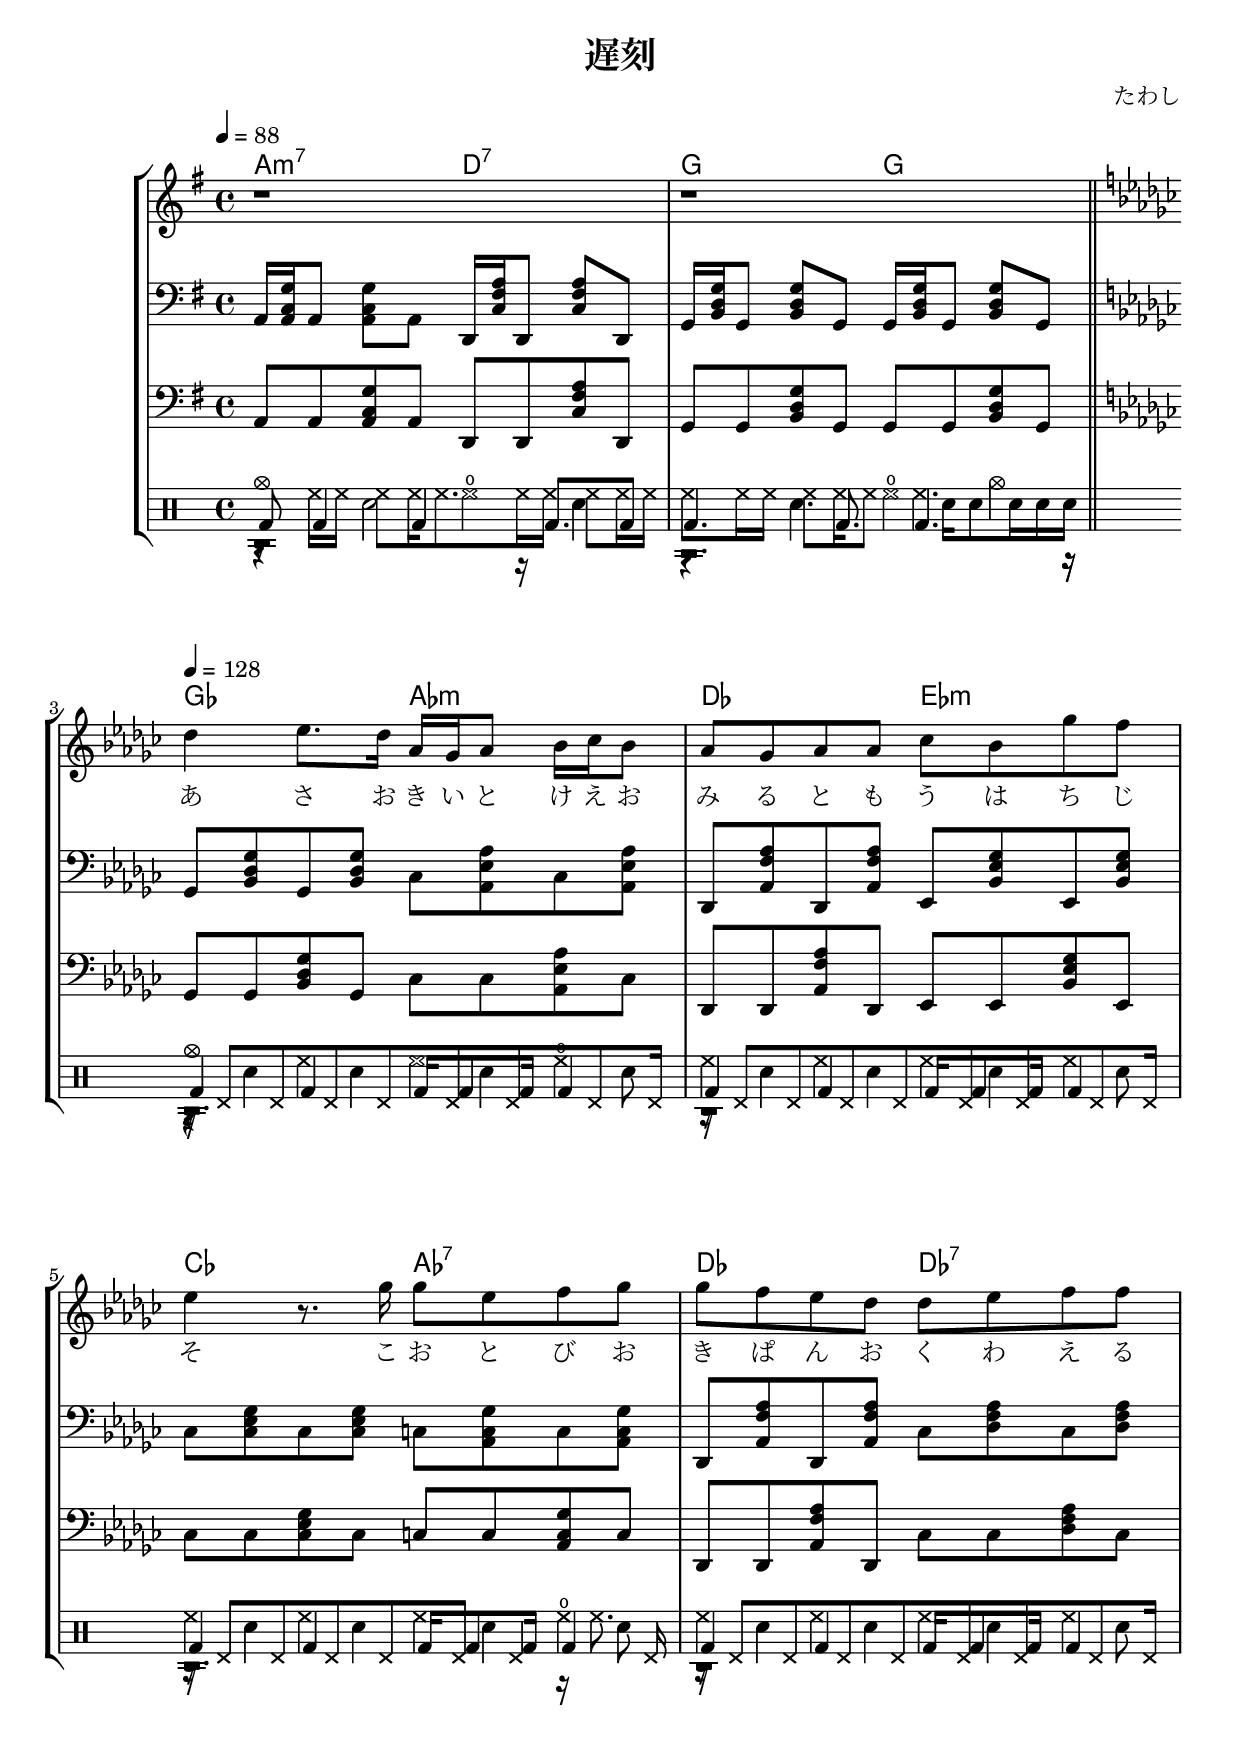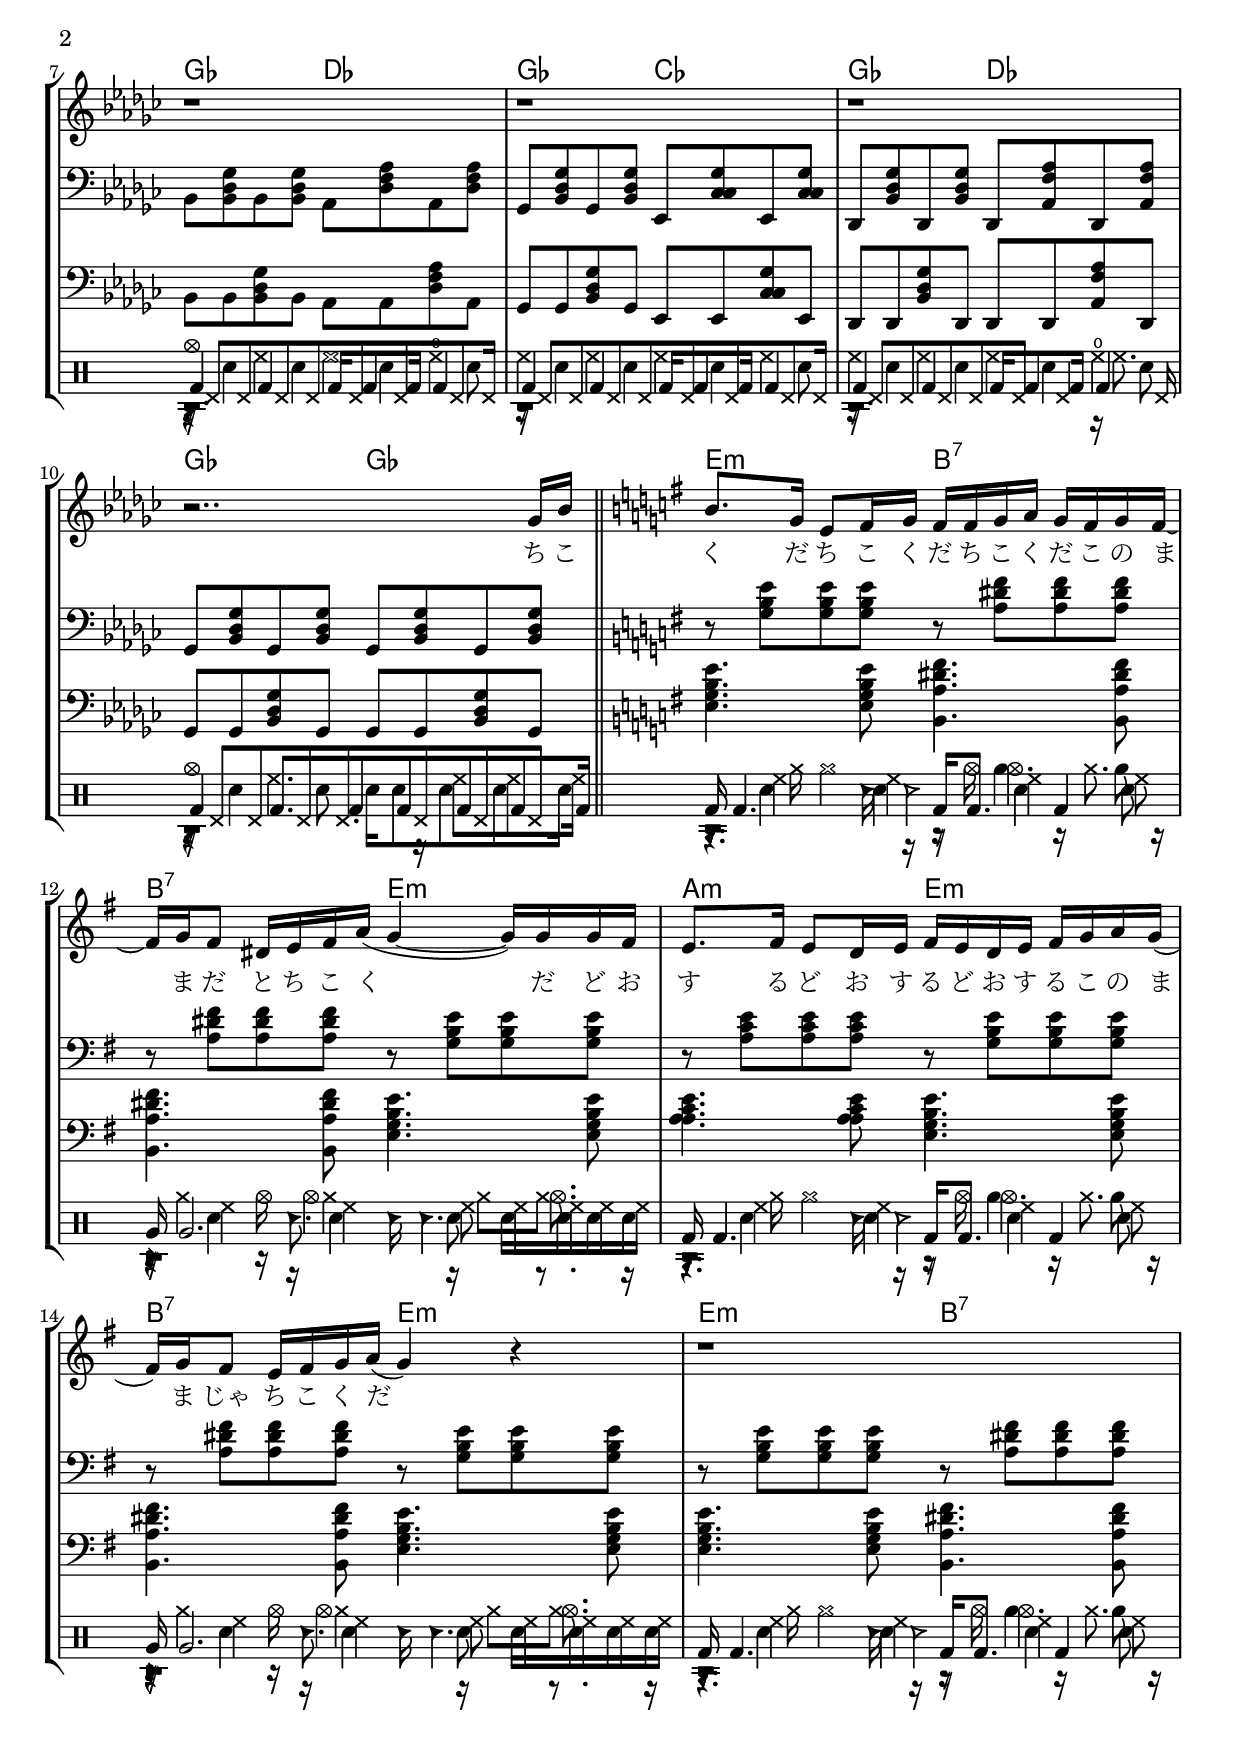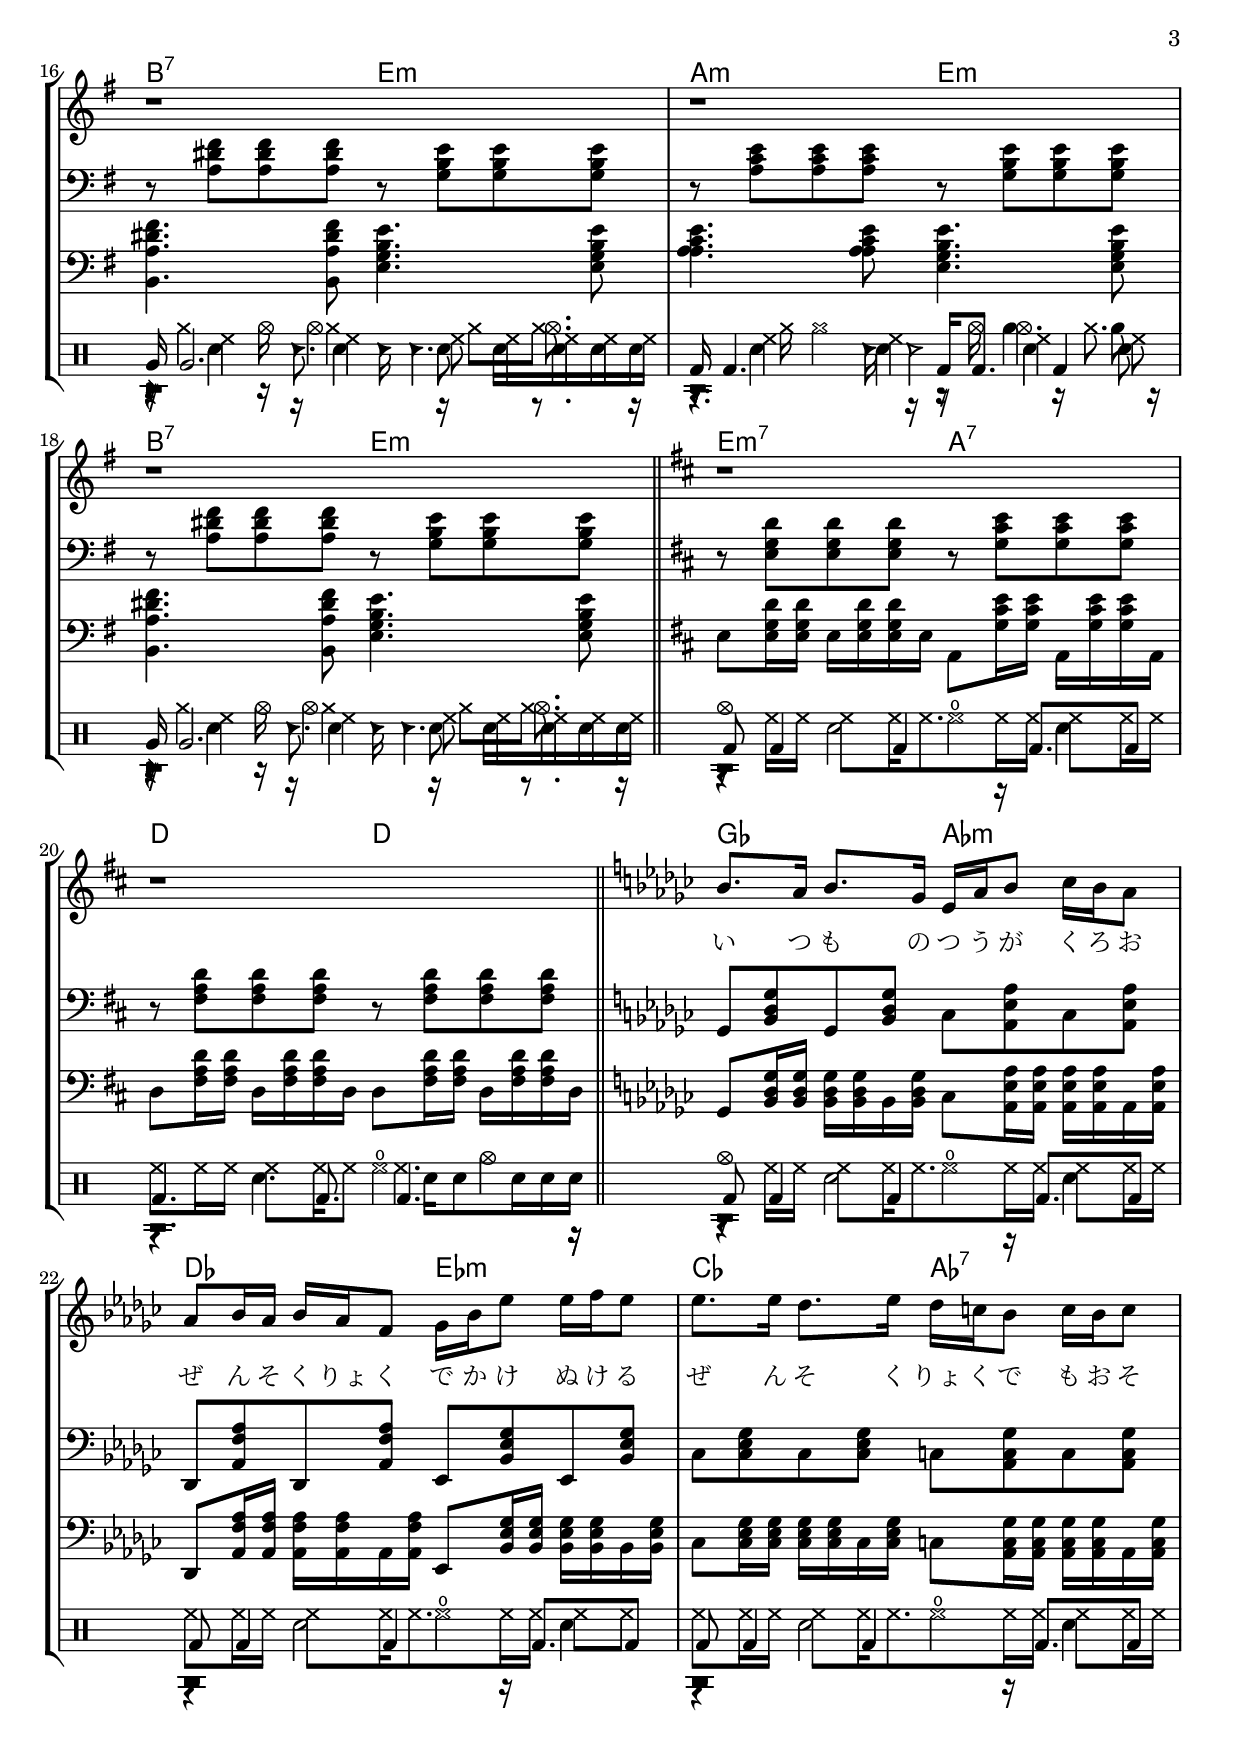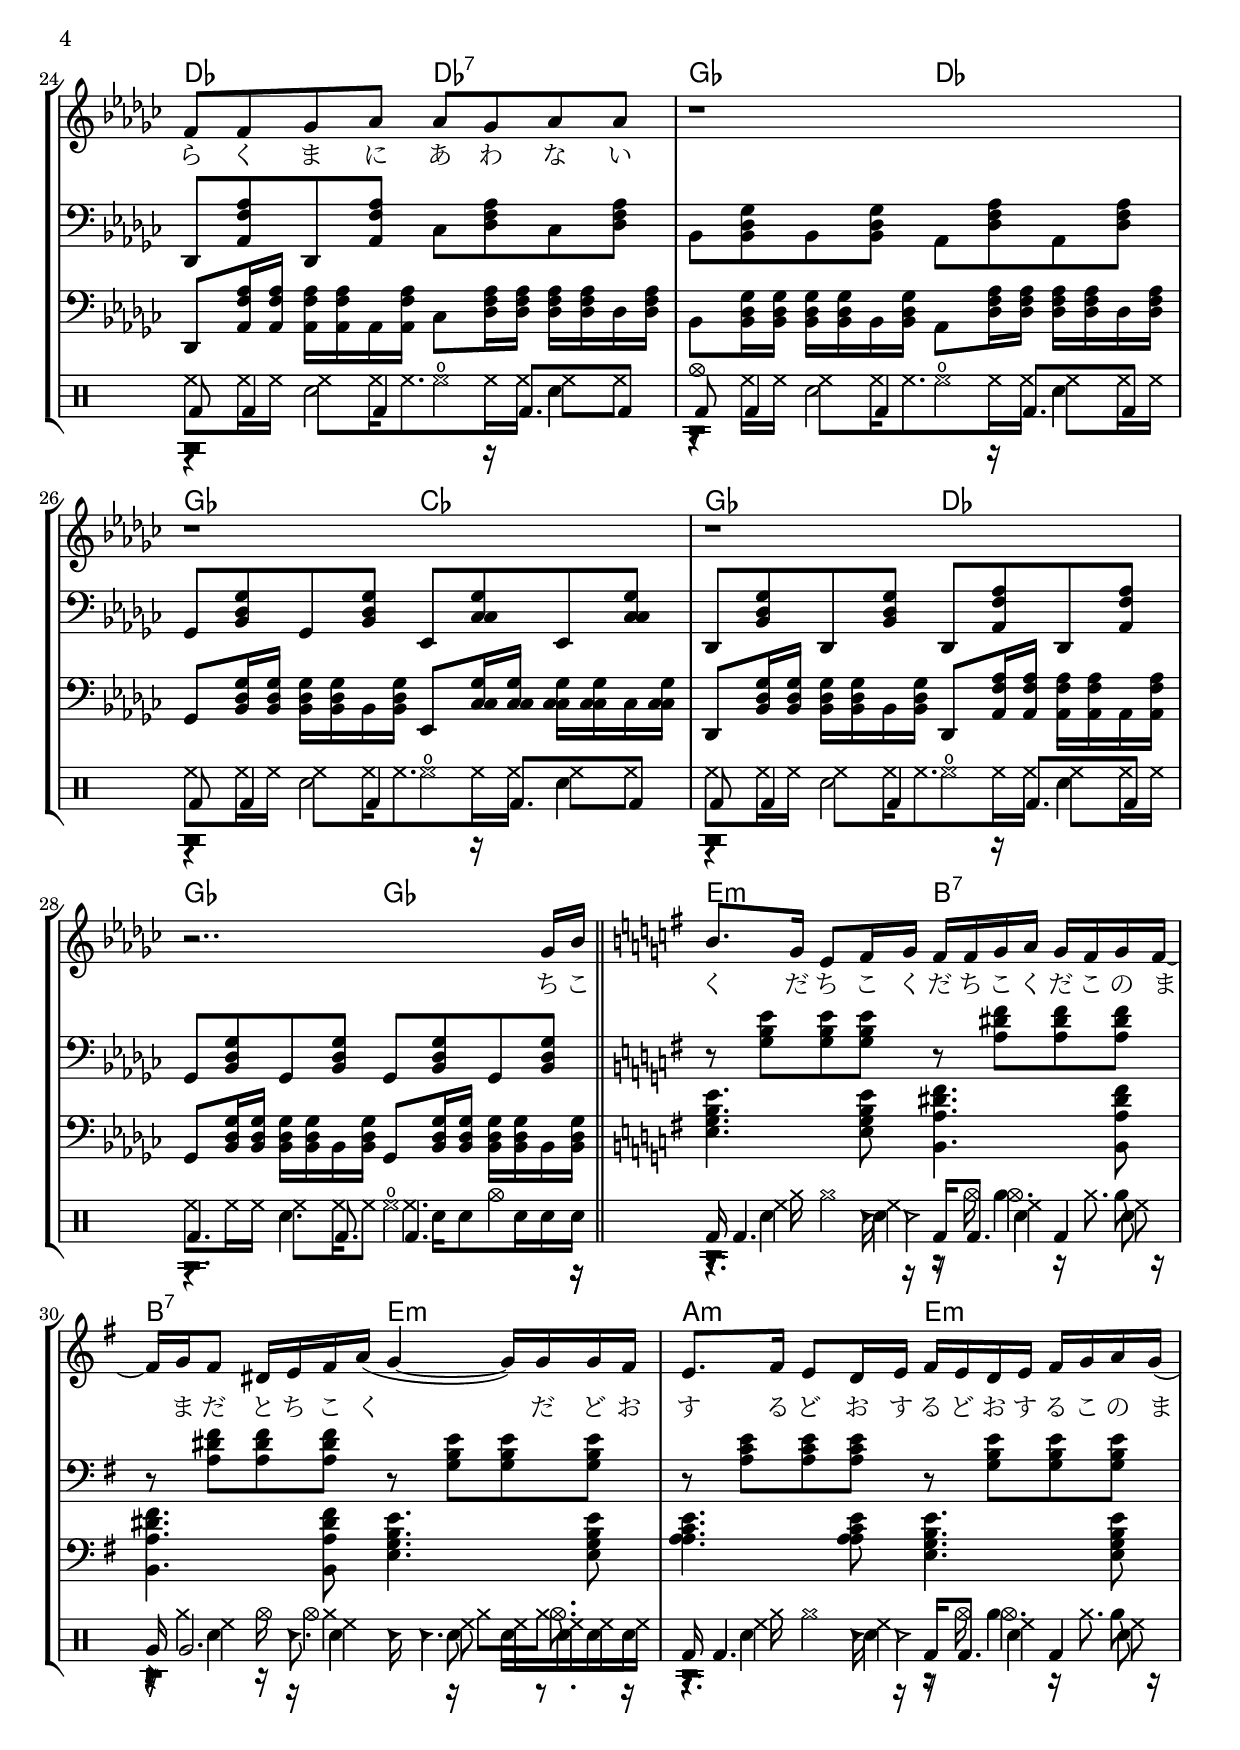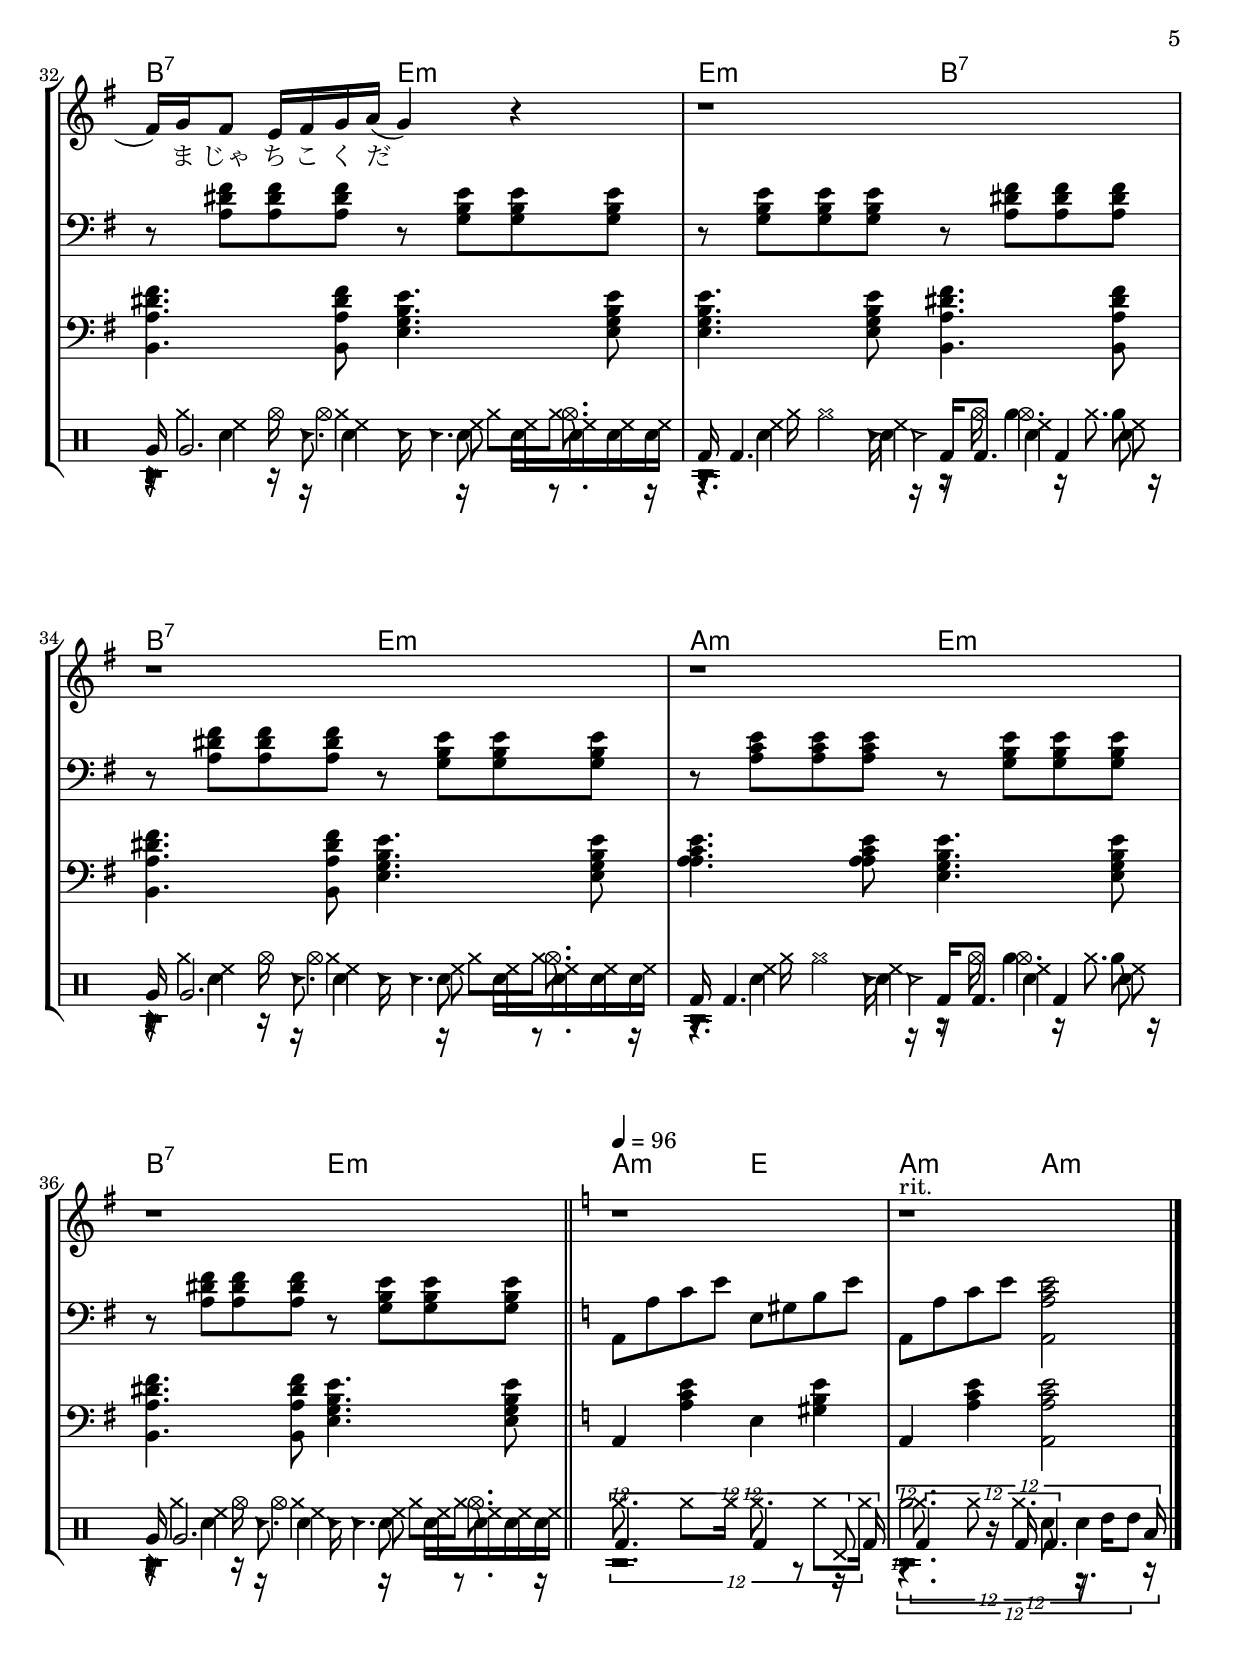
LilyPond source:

\version "2.12.1"

\header {
	title = \markup {遅刻}
	composer = \markup \center-column {たわし}
}

harmony = \chordmode {
	a2:min7 d:7 g g 

	ges as:m des es:m ces as:7 des des:7 ges des ges ces ges des ges ges 

	e:m b:7 b:7 e:m a:m e:m b:7 e:m e:m b:7 b:7 e:m a:m e:m b:7 e:m 

	e:min7 a:7 d d 

	ges as:m des es:m ces as:7 des des:7 ges des ges ces ges des ges ges 

	e:m b:7 b:7 e:m a:m e:m b:7 e:m e:m b:7 b:7 e:m a:m e:m b:7 e:m 

	a:m e a:m a:m 
}

melody = {
	\key g \major
	\tempo 4 = 88
	r1 | r1   
	\set Staff.midiInstrument = #"fss0.32"
		\key ges \major
	\tempo 4 = 128
 des''4  es''8.  des''16  as'16  ges'16  as'8  bes'16  ces''16  bes'8 
	as'8  ges'8  as'8  as'8  ces''8  bes'8  ges''8  f''8 
	es''4  r8.  ges''16  ges''8  es''8  f''8  ges''8 
	ges''8  f''8  es''8  des''8  des''8  es''8  f''8  f''8
	r1 r1 r1 r2.. 	\set Staff.midiInstrument = #"fss0.32"
	ges'16  bes'16 
		\key g \major
b'8.  g'16  e'8  fis'16  g'16  fis'16  fis'16  g'16  a'16  g'16  fis'16  g'16  fis'16~ 
	fis'16  g'16  fis'8  dis'16  e'16  fis'16  a'16  (g'4~g'16)  g'16  g'16  fis'16 
	e'8.  fis'16  e'8  d'16  e'16  fis'16  e'16  d'16  e'16  fis'16  g'16  a'16  g'16 
	(fis'16)  g'16  fis'8  e'16  fis'16  g'16  a'16  (g'4)  	r4 r1 r1 r1 r1 	\key d \major
	r1 | r1   
	\set Staff.midiInstrument = #"fss0.32"
		\key ges \major
 bes'8.  as'16  bes'8.  ges'16  es'16  as'16  bes'8  ces''16  bes'16  as'8 
	as'8  bes'16  as'16  bes'16  as'16  f'8  ges'16  bes'16  es''8  es''16  f''16  es''8 
	es''8.  es''16  des''8.  es''16  des''16  c''16  bes'8  c''16  bes'16  c''8 
	f'8  f'8  ges'8  as'8  as'8  ges'8  as'8  as'8
	r1 r1 r1 r2.. 	\set Staff.midiInstrument = #"fss0.32"
	ges'16  bes'16 
		\key g \major
b'8.  g'16  e'8  fis'16  g'16  fis'16  fis'16  g'16  a'16  g'16  fis'16  g'16  fis'16~ 
	fis'16  g'16  fis'8  dis'16  e'16  fis'16  a'16  (g'4~g'16)  g'16  g'16  fis'16 
	e'8.  fis'16  e'8  d'16  e'16  fis'16  e'16  d'16  e'16  fis'16  g'16  a'16  g'16 
	(fis'16)  g'16  fis'8  e'16  fis'16  g'16  a'16  (g'4)  	r4 r1 r1 r1 r1 	\key c \major
	\tempo 4 = 96
	r1 | r1^"rit." \bar "|."
}

words = \lyricmode {
	
	あ  さ  お  き  い  と  け  え  お  み  る  と  も  う  は  ち  じ  そ  こ  お  と  び  お  き  ぱ  ん  お  く  わ  え  る  
	ち  こ  く  だ  ち  こ  く  だ  ち  こ  く  だ  こ  の  ま  ま  だ  と  ち  こ  く  だ  ど  お  す  る  ど  お  す  る  ど  お  す  る  こ  の  ま  ま  じゃ  ち  こ  く  だ  
	
	い  つ  も  の  つ  う  が  く  ろ  お  ぜ  ん  そ  く  りょ  く  で  か  け  ぬ  け  る  ぜ  ん  そ  く  りょ  く  で  も  お  そ  ら  く  ま  に  あ  わ  な  い  
	ち  こ  く  だ  ち  こ  く  だ  ち  こ  く  だ  こ  の  ま  ま  だ  と  ち  こ  く  だ  ど  お  す  る  ど  お  す  る  ど  お  す  る  こ  の  ま  ま  じゃ  ち  こ  く  だ  
	
}

tempochange = {
	\tempo 4 = 88
	r1 | r1 \bar "||"
	\tempo 4 = 128
	r1 | r1 | r1 | r1 | r1 | r1 | r1 | r1 \bar "||"
	\tempo 4 = 128
	r1 | r1 | r1 | r1 | r1 | r1 | r1 | r1 \bar "||"
	\tempo 4 = 128
	r1 | r1 \bar "||"
	\tempo 4 = 128
	r1 | r1 | r1 | r1 | r1 | r1 | r1 | r1 \bar "||"
	\tempo 4 = 128
	r1 | r1 | r1 | r1 | r1 | r1 | r1 | r1 \bar "||"
	\tempo 4 = 96
	r1 | \tempo 4 = 72 r2 \tempo 4 = 64 r2 \bar "|."
}

mainacc = {
	\clef bass
	\set Staff.midiInstrument = #"Electric Piano2"
	\key g \major
	\tempo 4 = 88
	a,16 <a, c g>16 a,8 <a, c g>8 a,8
	d,16 <c fis a>16 d,8 <c fis a>8 d,8
	g,16 <b, d g>16 g,8 <b, d g>8 g,8
	g,16 <b, d g>16 g,8 <b, d g>8 g,8
	\bar "||"

	\set Staff.midiInstrument = #"Distorted Guitar"
	\key ges \major
	\tempo 4 = 128
	ges,8 <bes, des ges> ges, <bes, des ges>
	ces8 <as, es as> ces <as, es as>
	des,8 <as, f as> des, <as, f as>
	es,8 <bes, es ges> es, <bes, es ges>
	ces8 <ces es ges> ces <ces es ges>
	c8 <as, c ges> c <as, c ges>
	des,8 <as, f as> des, <as, f as>
	ces8 <des f as> ces <des f as>
	bes,8 <bes, des ges> bes, <bes, des ges>
	as,8 <des f as> as, <des f as>
	ges,8 <bes, des ges> ges, <bes, des ges>
	es,8 <ces ces ges> es, <ces ces ges>
	des,8 <bes, des ges> des, <bes, des ges>
	des,8 <as, f as> des, <as, f as>
	ges,8 <bes, des ges> ges, <bes, des ges>
	ges,8 <bes, des ges> ges, <bes, des ges>
	\bar "||"

	\set Staff.midiInstrument = #"Steel Drums"
	\key g \major
	r8 <g b e'>8 <g b e'>8 <g b e'>8
	r8 <a dis' fis'>8 <a dis' fis'>8 <a dis' fis'>8
	r8 <a dis' fis'>8 <a dis' fis'>8 <a dis' fis'>8
	r8 <g b e'>8 <g b e'>8 <g b e'>8
	r8 <a c' e'>8 <a c' e'>8 <a c' e'>8
	r8 <g b e'>8 <g b e'>8 <g b e'>8
	r8 <a dis' fis'>8 <a dis' fis'>8 <a dis' fis'>8
	r8 <g b e'>8 <g b e'>8 <g b e'>8
	r8 <g b e'>8 <g b e'>8 <g b e'>8
	r8 <a dis' fis'>8 <a dis' fis'>8 <a dis' fis'>8
	r8 <a dis' fis'>8 <a dis' fis'>8 <a dis' fis'>8
	r8 <g b e'>8 <g b e'>8 <g b e'>8
	r8 <a c' e'>8 <a c' e'>8 <a c' e'>8
	r8 <g b e'>8 <g b e'>8 <g b e'>8
	r8 <a dis' fis'>8 <a dis' fis'>8 <a dis' fis'>8
	r8 <g b e'>8 <g b e'>8 <g b e'>8
	\bar "||"

	\set Staff.midiInstrument = #"Electric Piano2"
	\key d \major
	r8 <e g d'>8 <e g d'>8 <e g d'>8
	r8 <g cis' e'>8 <g cis' e'>8 <g cis' e'>8
	r8 <fis a d'>8 <fis a d'>8 <fis a d'>8
	r8 <fis a d'>8 <fis a d'>8 <fis a d'>8
	\bar "||"

	\set Staff.midiInstrument = #"Distorted Guitar"
	\key ges \major
	ges,8 <bes, des ges> ges, <bes, des ges>
	ces8 <as, es as> ces <as, es as>
	des,8 <as, f as> des, <as, f as>
	es,8 <bes, es ges> es, <bes, es ges>
	ces8 <ces es ges> ces <ces es ges>
	c8 <as, c ges> c <as, c ges>
	des,8 <as, f as> des, <as, f as>
	ces8 <des f as> ces <des f as>
	bes,8 <bes, des ges> bes, <bes, des ges>
	as,8 <des f as> as, <des f as>
	ges,8 <bes, des ges> ges, <bes, des ges>
	es,8 <ces ces ges> es, <ces ces ges>
	des,8 <bes, des ges> des, <bes, des ges>
	des,8 <as, f as> des, <as, f as>
	ges,8 <bes, des ges> ges, <bes, des ges>
	ges,8 <bes, des ges> ges, <bes, des ges>
	\bar "||"

	\set Staff.midiInstrument = #"Steel Drums"
	\key g \major
	r8 <g b e'>8 <g b e'>8 <g b e'>8
	r8 <a dis' fis'>8 <a dis' fis'>8 <a dis' fis'>8
	r8 <a dis' fis'>8 <a dis' fis'>8 <a dis' fis'>8
	r8 <g b e'>8 <g b e'>8 <g b e'>8
	r8 <a c' e'>8 <a c' e'>8 <a c' e'>8
	r8 <g b e'>8 <g b e'>8 <g b e'>8
	r8 <a dis' fis'>8 <a dis' fis'>8 <a dis' fis'>8
	r8 <g b e'>8 <g b e'>8 <g b e'>8
	r8 <g b e'>8 <g b e'>8 <g b e'>8
	r8 <a dis' fis'>8 <a dis' fis'>8 <a dis' fis'>8
	r8 <a dis' fis'>8 <a dis' fis'>8 <a dis' fis'>8
	r8 <g b e'>8 <g b e'>8 <g b e'>8
	r8 <a c' e'>8 <a c' e'>8 <a c' e'>8
	r8 <g b e'>8 <g b e'>8 <g b e'>8
	r8 <a dis' fis'>8 <a dis' fis'>8 <a dis' fis'>8
	r8 <g b e'>8 <g b e'>8 <g b e'>8
	\bar "||"

	\set Staff.midiInstrument = #"Orchestra Hit"
	\key c \major
	\tempo 4 = 96
	a,8 a8 c'8 e'8
	e8 gis8 b8 e'8
	a,8 a8 c'8 e'8
	<a, a c' e'>2
	\bar "|."
}

subacc = {
	\clef bass
	\set Staff.midiInstrument = #"Pad 6 (metallic)"
	\key g \major
	\tempo 4 = 88
	a,8 a,8 <a, c g>8 a,8
	d,8 d,8 <c fis a>8 d,8
	g,8 g,8 <b, d g>8 g,8
	g,8 g,8 <b, d g>8 g,8
	\bar "||"

	\set Staff.midiInstrument = #"Slap Bass 2"
	\key ges \major
	\tempo 4 = 128
	ges,8 ges,8 <bes, des ges>8 ges,8
	ces8 ces8 <as, es as>8 ces8
	des,8 des,8 <as, f as>8 des,8
	es,8 es,8 <bes, es ges>8 es,8
	ces8 ces8 <ces es ges>8 ces8
	c8 c8 <as, c ges>8 c8
	des,8 des,8 <as, f as>8 des,8
	ces8 ces8 <des f as>8 ces8
	bes,8 bes,8 <bes, des ges>8 bes,8
	as,8 as,8 <des f as>8 as,8
	ges,8 ges,8 <bes, des ges>8 ges,8
	es,8 es,8 <ces ces ges>8 es,8
	des,8 des,8 <bes, des ges>8 des,8
	des,8 des,8 <as, f as>8 des,8
	ges,8 ges,8 <bes, des ges>8 ges,8
	ges,8 ges,8 <bes, des ges>8 ges,8
	\bar "||"

	\set Staff.midiInstrument = #"Synth Bass 1"
	\key g \major
	<e g b e'>4. <e g b e'>8
	<b, a dis' fis'>4. <b, a dis' fis'>8
	<b, a dis' fis'>4. <b, a dis' fis'>8
	<e g b e'>4. <e g b e'>8
	<a a c' e'>4. <a a c' e'>8
	<e g b e'>4. <e g b e'>8
	<b, a dis' fis'>4. <b, a dis' fis'>8
	<e g b e'>4. <e g b e'>8
	<e g b e'>4. <e g b e'>8
	<b, a dis' fis'>4. <b, a dis' fis'>8
	<b, a dis' fis'>4. <b, a dis' fis'>8
	<e g b e'>4. <e g b e'>8
	<a a c' e'>4. <a a c' e'>8
	<e g b e'>4. <e g b e'>8
	<b, a dis' fis'>4. <b, a dis' fis'>8
	<e g b e'>4. <e g b e'>8
	\bar "||"

	\set Staff.midiInstrument = #"Electric Bass (finger)"
	\key d \major
	e8 <e g d'>16 <e g d'>16   e16 <e g d'>16 <e g d'>16 e16
	a,8 <g cis' e'>16 <g cis' e'>16   a,16 <g cis' e'>16 <g cis' e'>16 a,16
	d8 <fis a d'>16 <fis a d'>16   d16 <fis a d'>16 <fis a d'>16 d16
	d8 <fis a d'>16 <fis a d'>16   d16 <fis a d'>16 <fis a d'>16 d16
	\bar "||"

	\set Staff.midiInstrument = #"Slap Bass 2"
	\key ges \major
	ges,8 <bes, des ges>16 <bes, des ges>16   <bes, des ges>16 <bes, des ges>16   bes,16 <bes, des ges>16
	ces8 <as, es as>16 <as, es as>16   <as, es as>16 <as, es as>16   as,16 <as, es as>16
	des,8 <as, f as>16 <as, f as>16   <as, f as>16 <as, f as>16   as,16 <as, f as>16
	es,8 <bes, es ges>16 <bes, es ges>16   <bes, es ges>16 <bes, es ges>16   bes,16 <bes, es ges>16
	ces8 <ces es ges>16 <ces es ges>16   <ces es ges>16 <ces es ges>16   ces16 <ces es ges>16
	c8 <as, c ges>16 <as, c ges>16   <as, c ges>16 <as, c ges>16   as,16 <as, c ges>16
	des,8 <as, f as>16 <as, f as>16   <as, f as>16 <as, f as>16   as,16 <as, f as>16
	ces8 <des f as>16 <des f as>16   <des f as>16 <des f as>16   des16 <des f as>16
	bes,8 <bes, des ges>16 <bes, des ges>16   <bes, des ges>16 <bes, des ges>16   bes,16 <bes, des ges>16
	as,8 <des f as>16 <des f as>16   <des f as>16 <des f as>16   des16 <des f as>16
	ges,8 <bes, des ges>16 <bes, des ges>16   <bes, des ges>16 <bes, des ges>16   bes,16 <bes, des ges>16
	es,8 <ces ces ges>16 <ces ces ges>16   <ces ces ges>16 <ces ces ges>16   ces16 <ces ces ges>16
	des,8 <bes, des ges>16 <bes, des ges>16   <bes, des ges>16 <bes, des ges>16   bes,16 <bes, des ges>16
	des,8 <as, f as>16 <as, f as>16   <as, f as>16 <as, f as>16   as,16 <as, f as>16
	ges,8 <bes, des ges>16 <bes, des ges>16   <bes, des ges>16 <bes, des ges>16   bes,16 <bes, des ges>16
	ges,8 <bes, des ges>16 <bes, des ges>16   <bes, des ges>16 <bes, des ges>16   bes,16 <bes, des ges>16
	\bar "||"

	\set Staff.midiInstrument = #"Synth Bass 1"
	\key g \major
	<e g b e'>4. <e g b e'>8
	<b, a dis' fis'>4. <b, a dis' fis'>8
	<b, a dis' fis'>4. <b, a dis' fis'>8
	<e g b e'>4. <e g b e'>8
	<a a c' e'>4. <a a c' e'>8
	<e g b e'>4. <e g b e'>8
	<b, a dis' fis'>4. <b, a dis' fis'>8
	<e g b e'>4. <e g b e'>8
	<e g b e'>4. <e g b e'>8
	<b, a dis' fis'>4. <b, a dis' fis'>8
	<b, a dis' fis'>4. <b, a dis' fis'>8
	<e g b e'>4. <e g b e'>8
	<a a c' e'>4. <a a c' e'>8
	<e g b e'>4. <e g b e'>8
	<b, a dis' fis'>4. <b, a dis' fis'>8
	<e g b e'>4. <e g b e'>8
	\bar "||"

	\set Staff.midiInstrument = #"Electric Bass (finger)"
	\key c \major
	\tempo 4 = 96
	a,4 <a c' e'>4
	e4 <gis b e'>4
	a,4 <a c' e'>4
	<a, a c' e'>2
	\bar "|."
}

percA = {
	\drummode {
	r2 hho2  |r2 hho2  \bar "||"
	r2. hho4  |r1  |r2. hho4  |r1  |r2. hho4  |r1  |r2. hho4  |r1  \bar "||"
	r8 hh4 hh4 hh4 hh8  |r8 hh4 hh4 hh8 hh16 hh16 hh16 hh16  |r8 hh4 hh4 hh4 hh8  |r8 hh4 hh4 hh8 hh16 hh16 hh16 hh16  |r8 hh4 hh4 hh4 hh8  |r8 hh4 hh4 hh8 hh16 hh16 hh16 hh16  |r8 hh4 hh4 hh4 hh8  |r8 hh4 hh4 hh8 hh16 hh16 hh16 hh16  \bar "||"
	r2 hho2  |r2 hho2  \bar "||"
	r2 hho2  |r2 hho2  |r2 hho2  |r2 hho2  |r2 hho2  |r2 hho2  |r2 hho2  |r2 hho2  \bar "||"
	r8 hh4 hh4 hh4 hh8  |r8 hh4 hh4 hh8 hh16 hh16 hh16 hh16  |r8 hh4 hh4 hh4 hh8  |r8 hh4 hh4 hh8 hh16 hh16 hh16 hh16  |r8 hh4 hh4 hh4 hh8  |r8 hh4 hh4 hh8 hh16 hh16 hh16 hh16  |r8 hh4 hh4 hh4 hh8  |r8 hh4 hh4 hh8 hh16 hh16 hh16 hh16  \bar "||"
	\times 16/12{ cymr8. cymr8 cymr16 cymr8. cymr8 cymr16 } |\times 16/12{ cymr8. cymr8 cymr4. r16 } \bar "|."
	}
}

percB = {
	\drummode {
	r8 hh16 hh16 hh8 hh16 hh8. hh16 hh16 hh8 hh16 hh16  |hh8 hh16 hh16 hh8 hh16 hh8 hh4. r16  \bar "||"
	r4 hh4 hh2  |hh4 hh4 hh4 hh4  |hh4 hh4 hh4 r16 hh8.  |hh4 hh4 hh4 hh4  |r4 hh4 hh2  |hh4 hh4 hh4 hh4  |hh4 hh4 hh4 r16 hh8.  |r4 hh4. r16 hh8 hh8 hh16  \bar "||"
	r8 sn4 sn4 sn4 sn8  |r8 sn4 sn4 sn8 sn16 sn16 sn16 sn16  |r8 sn4 sn4 sn4 sn8  |r8 sn4 sn4 sn8 sn16 sn16 sn16 sn16  |r8 sn4 sn4 sn4 sn8  |r8 sn4 sn4 sn8 sn16 sn16 sn16 sn16  |r8 sn4 sn4 sn4 sn8  |r8 sn4 sn4 sn8 sn16 sn16 sn16 sn16  \bar "||"
	r8 hh16 hh16 hh8 hh16 hh8. hh16 hh16 hh8 hh16 hh16  |hh8 hh16 hh16 hh8 hh16 hh8 hh4. r16  \bar "||"
	r8 hh16 hh16 hh8 hh16 hh8. hh16 hh16 hh8 hh16 hh16  |hh8 hh16 hh16 hh8 hh16 hh8. hh16 hh16 hh8 hh8  |hh8 hh16 hh16 hh8 hh16 hh8. hh16 hh16 hh8 hh16 hh16  |hh8 hh16 hh16 hh8 hh16 hh8. hh16 hh16 hh8 hh8  |r8 hh16 hh16 hh8 hh16 hh8. hh16 hh16 hh8 hh16 hh16  |hh8 hh16 hh16 hh8 hh16 hh8. hh16 hh16 hh8 hh8  |hh8 hh16 hh16 hh8 hh16 hh8. hh16 hh16 hh8 hh16 hh16  |hh8 hh16 hh16 hh8 hh16 hh8 hh4. r16  \bar "||"
	r8 sn4 sn4 sn4 sn8  |r8 sn4 sn4 sn8 sn16 sn16 sn16 sn16  |r8 sn4 sn4 sn4 sn8  |r8 sn4 sn4 sn8 sn16 sn16 sn16 sn16  |r8 sn4 sn4 sn4 sn8  |r8 sn4 sn4 sn8 sn16 sn16 sn16 sn16  |r8 sn4 sn4 sn4 sn8  |r8 sn4 sn4 sn8 sn16 sn16 sn16 sn16  \bar "||"
	\times 16/12{ r2 r8 hhp8 } |\times 16/12{ r2. } \bar "|."
	}
}

percC = {
	\drummode {
	r4 sn2 sn4  |r4 sn4. sn16 sn8 sn16 sn16 sn16  \bar "||"
	r16 hhp8 hhp8 hhp8 hhp8 hhp8 hhp8 hhp8 hhp16  |r16 hhp8 hhp8 hhp8 hhp8 hhp8 hhp8 hhp8 hhp16  |r16 hhp8 hhp8 hhp8 hhp8 hhp8 hhp4 hhp16  |r16 hhp8 hhp8 hhp8 hhp8 hhp8 hhp8 hhp8 hhp16  |r16 hhp8 hhp8 hhp8 hhp8 hhp8 hhp8 hhp8 hhp16  |r16 hhp8 hhp8 hhp8 hhp8 hhp8 hhp8 hhp8 hhp16  |r16 hhp8 hhp8 hhp8 hhp8 hhp8 hhp4 hhp16  |r16 hhp8 hhp8 hhp8 hhp8. hhp8 hhp8 hhp8  \bar "||"
	bd16 bd4. r16 bd16 bd8. bd4  |r1  |bd16 bd4. r16 bd16 bd8. bd4  |r1  |bd16 bd4. r16 bd16 bd8. bd4  |r1  |bd16 bd4. r16 bd16 bd8. bd4  |r1  \bar "||"
	r4 sn2 sn4  |r4 sn4. sn16 sn8 sn16 sn16 sn16  \bar "||"
	r4 sn2 sn4  |r4 sn2 sn4  |r4 sn2 sn4  |r4 sn2 sn4  |r4 sn2 sn4  |r4 sn2 sn4  |r4 sn2 sn4  |r4 sn4. sn16 sn8 sn16 sn16 sn16  \bar "||"
	bd16 bd4. r16 bd16 bd8. bd4  |r1  |bd16 bd4. r16 bd16 bd8. bd4  |r1  |bd16 bd4. r16 bd16 bd8. bd4  |r1  |bd16 bd4. r16 bd16 bd8. bd4  |r1  \bar "||"
	\times 16/12{ bd4. bd4 r16 bd16 } |\times 16/12{ bd4 r16 bd16 bd4. } \bar "|."
	}
}

percD = {
	\drummode {
	bd8 bd4 bd4 r16 bd8. bd8  |bd4. bd8. bd4. r16  \bar "||"
	r8 sn4 sn4 sn4 sn8  |r8 sn4 sn4 sn4 sn8  |r8 sn4 sn4 sn4 sn8  |r8 sn4 sn4 sn4 sn8  |r8 sn4 sn4 sn4 sn8  |r8 sn4 sn4 sn4 sn8  |r8 sn4 sn4 sn4 sn8  |r8 sn4 sn8 sn16 sn8 sn8 sn8 sn16  \bar "||"
	r2 r16 cymc16 cymc4.  |r4 cymc16 cymc2 cymc8.  |r2 r16 cymc16 cymc4.  |r4 cymc16 cymc2 cymc8.  |r2 r16 cymc16 cymc4.  |r4 cymc16 cymc2 cymc8.  |r2 r16 cymc16 cymc4.  |r4 cymc16 cymc2 cymc8.  \bar "||"
	bd8 bd4 bd4 r16 bd8. bd8  |bd4. bd8. bd4. r16  \bar "||"
	bd8 bd4 bd4 r16 bd8. bd8  |bd8 bd4 bd4 r16 bd8. bd8  |bd8 bd4 bd4 r16 bd8. bd8  |bd8 bd4 bd4 r16 bd8. bd8  |bd8 bd4 bd4 r16 bd8. bd8  |bd8 bd4 bd4 r16 bd8. bd8  |bd8 bd4 bd4 r16 bd8. bd8  |bd4. bd8. bd4. r16  \bar "||"
	r2 r16 cymc16 cymc4.  |r4 cymc16 cymc2 cymc8.  |r2 r16 cymc16 cymc4.  |r4 cymc16 cymc2 cymc8.  |r2 r16 cymc16 cymc4.  |r4 cymc16 cymc2 cymc8.  |r2 r16 cymc16 cymc4.  |r4 cymc16 cymc2 cymc8.  \bar "||"
	\times 16/12{ r2. } |\times 16/12{ rb2. } \bar "|."
	}
}

percE = {
	\drummode {
	cymc1  |r2. cymc4  \bar "||"
	bd4 bd4 bd16 bd8 bd16 bd4  |bd4 bd4 bd16 bd8 bd16 bd4  |bd4 bd4 bd16 bd8 bd16 bd4  |bd4 bd4 bd16 bd8 bd16 bd4  |bd4 bd4 bd16 bd8 bd16 bd4  |bd4 bd4 bd16 bd8 bd16 bd4  |bd4 bd4 bd16 bd8 bd16 bd4  |bd4 bd8. bd8 bd8 bd8 bd8 bd16  \bar "||"
	r1  |tomfh16 tomfh2. r8.  |r1  |tomfh16 tomfh2. r8.  |r1  |tomfh16 tomfh2. r8.  |r1  |tomfh16 tomfh2. r8.  \bar "||"
	cymc1  |r2. cymc4  \bar "||"
	cymc1  |r1 |r1 |r1 |cymc1  |r1 |r1 |r2. cymc4  \bar "||"
	r1  |tomfh16 tomfh2. r8.  |r1  |tomfh16 tomfh2. r8.  |r1  |tomfh16 tomfh2. r8.  |r1  |tomfh16 tomfh2. r8.  \bar "||"
	r1 |\times 16/12{ r4. sn8 sn4 } \bar "|."
	}
}

percF = {
	\drummode {
	r1 | r1 \bar "||"
	cymc1  |r1 |r1 |r1 |cymc1  |r1 |r1 |cymc1  \bar "||"
	r2 r8 rb4 rb8  |r1  |r2 r8 rb4 rb8  |r1  |r2 r8 rb4 rb8  |r1  |r2 r8 rb4 rb8  |r1  \bar "||"
	r1 | r1 \bar "||"
	r1 | r1 | r1 | r1 | r1 | r1 | r1 | r1 \bar "||"
	r2 r8 rb4 rb8  |r1  |r2 r8 rb4 rb8  |r1  |r2 r8 rb4 rb8  |r1  |r2 r8 rb4 rb8  |r1  \bar "||"
	r1 |\times 16/12{ r2 r16 tommh16 tommh8 } \bar "|."
	}
}

percG = {
	\drummode {
	r1 | r1 \bar "||"
	r1 | r1 | r1 | r1 | r1 | r1 | r1 | r1 \bar "||"
	r4. hc16 hc2 r16  |r4 r16 hc8. hc16 hc4. r16  |r4. hc16 hc2 r16  |r4 r16 hc8. hc16 hc4. r16  |r4. hc16 hc2 r16  |r4 r16 hc8. hc16 hc4. r16  |r4. hc16 hc2 r16  |r4 r16 hc8. hc16 hc4. r16  \bar "||"
	r1 | r1 \bar "||"
	r1 | r1 | r1 | r1 | r1 | r1 | r1 | r1 \bar "||"
	r4. hc16 hc2 r16  |r4 r16 hc8. hc16 hc4. r16  |r4. hc16 hc2 r16  |r4 r16 hc8. hc16 hc4. r16  |r4. hc16 hc2 r16  |r4 r16 hc8. hc16 hc4. r16  |r4. hc16 hc2 r16  |r4 r16 hc8. hc16 hc4. r16  \bar "||"
	r1 |\times 16/12{ r2 r8. toml16 } \bar "|."
	}
}

percH = {
	\drummode {
	r1 | r1 \bar "||"
	r1 | r1 | r1 | r1 | r1 | r1 | r1 | r1 \bar "||"
	r8. cymr16 cymr2 r16 cymr8.  |r16 cymr4 r16 cymr4 r16 cymr8 cymr8.  |r8. cymr16 cymr2 r16 cymr8.  |r16 cymr4 r16 cymr4 r16 cymr8 cymr8.  |r8. cymr16 cymr2 r16 cymr8.  |r16 cymr4 r16 cymr4 r16 cymr8 cymr8.  |r8. cymr16 cymr2 r16 cymr8.  |r16 cymr4 r16 cymr4 r16 cymr8 cymr8.  \bar "||"
	r1 | r1 \bar "||"
	r1 | r1 | r1 | r1 | r1 | r1 | r1 | r1 \bar "||"
	r8. cymr16 cymr2 r16 cymr8.  |r16 cymr4 r16 cymr4 r16 cymr8 cymr8.  |r8. cymr16 cymr2 r16 cymr8.  |r16 cymr4 r16 cymr4 r16 cymr8 cymr8.  |r8. cymr16 cymr2 r16 cymr8.  |r16 cymr4 r16 cymr4 r16 cymr8 cymr8.  |r8. cymr16 cymr2 r16 cymr8.  |r16 cymr4 r16 cymr4 r16 cymr8 cymr8.  \bar "||"
	r1 | r1 \bar "|."
	}
}

\score {
	<<
		\new StaffGroup <<
			\new ChordNames {\harmony}
			\new Voice = "melody" {\melody}
			\new Lyrics \lyricsto "melody" \words
			\new Staff = "mainacc" {\mainacc}
			\new Staff = "subacc" {\subacc}
			\new DrumStaff <<
				\new DrumVoice {\percA}
				\new DrumVoice {\percB}
				\new DrumVoice {\percC}
				\new DrumVoice {\percD}
				\new DrumVoice {\percE}
				\new DrumVoice {\percF}
				\new DrumVoice {\percG}
				\new DrumVoice {\percH}
			>>
		>>
	>>
	\layout { }
}
